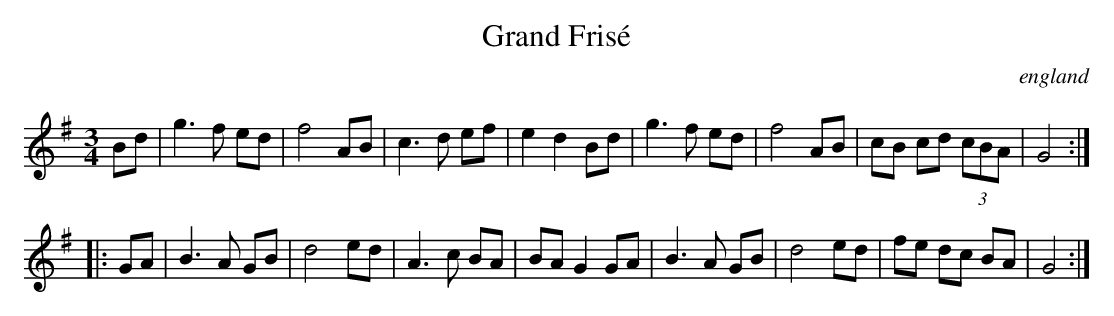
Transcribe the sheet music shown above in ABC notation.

X:1
T:Grand Frisé
O:england
M:3/4
L:1/8
K:G
Bd|g3f ed|f4 AB|c3d ef|e2d2 Bd|\
g3f ed|f4 AB|cB cd (3cBA|G4:|
|:GA|B3A GB|d4 ed|A3 c BA|BA G2 GA|\
B3A GB|d4 ed|fe dc BA|G4:|
